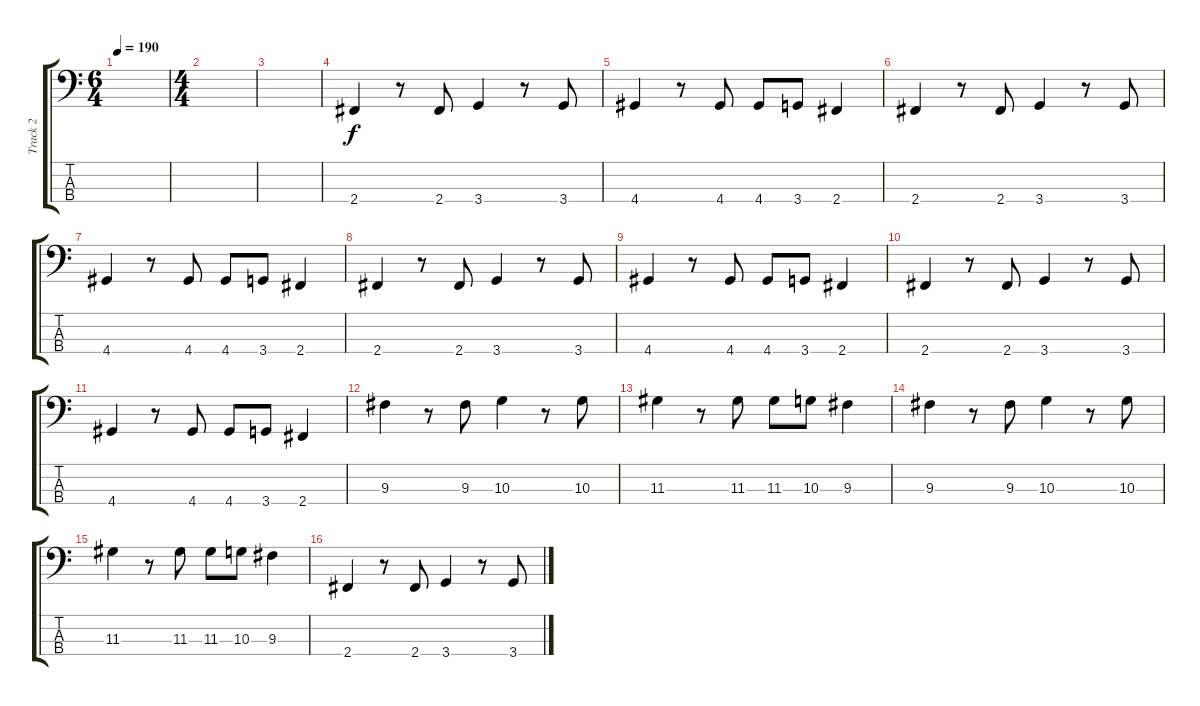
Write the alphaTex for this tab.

\track ("Track 2" "Track 2") {instrument electricbasspick}
\staff {score tabs}
\tuning (G2 D2 A1 E1) {hide}
\ts (6 4)
\tempo 190
\clef f4
\ks c
|
\ts (4 4)
|
|
2.4.4 r.8 2.4.8 3.4.4 r.8 3.4.8 |
4.4.4 r.8 4.4.8 4.4.8 3.4.8 2.4.4 |
2.4.4 r.8 2.4.8 3.4.4 r.8 3.4.8 |
4.4.4 r.8 4.4.8 4.4.8 3.4.8 2.4.4 |
2.4.4 r.8 2.4.8 3.4.4 r.8 3.4.8 |
4.4.4 r.8 4.4.8 4.4.8 3.4.8 2.4.4 |
2.4.4 r.8 2.4.8 3.4.4 r.8 3.4.8 |
4.4.4 r.8 4.4.8 4.4.8 3.4.8 2.4.4 |
9.3.4 r.8 9.3.8 10.3.4 r.8 10.3.8 |
11.3.4 r.8 11.3.8 11.3.8 10.3.8 9.3.4 |
9.3.4 r.8 9.3.8 10.3.4 r.8 10.3.8 |
11.3.4 r.8 11.3.8 11.3.8 10.3.8 9.3.4 |
2.4.4 r.8 2.4.8 3.4.4 r.8 3.4.8
